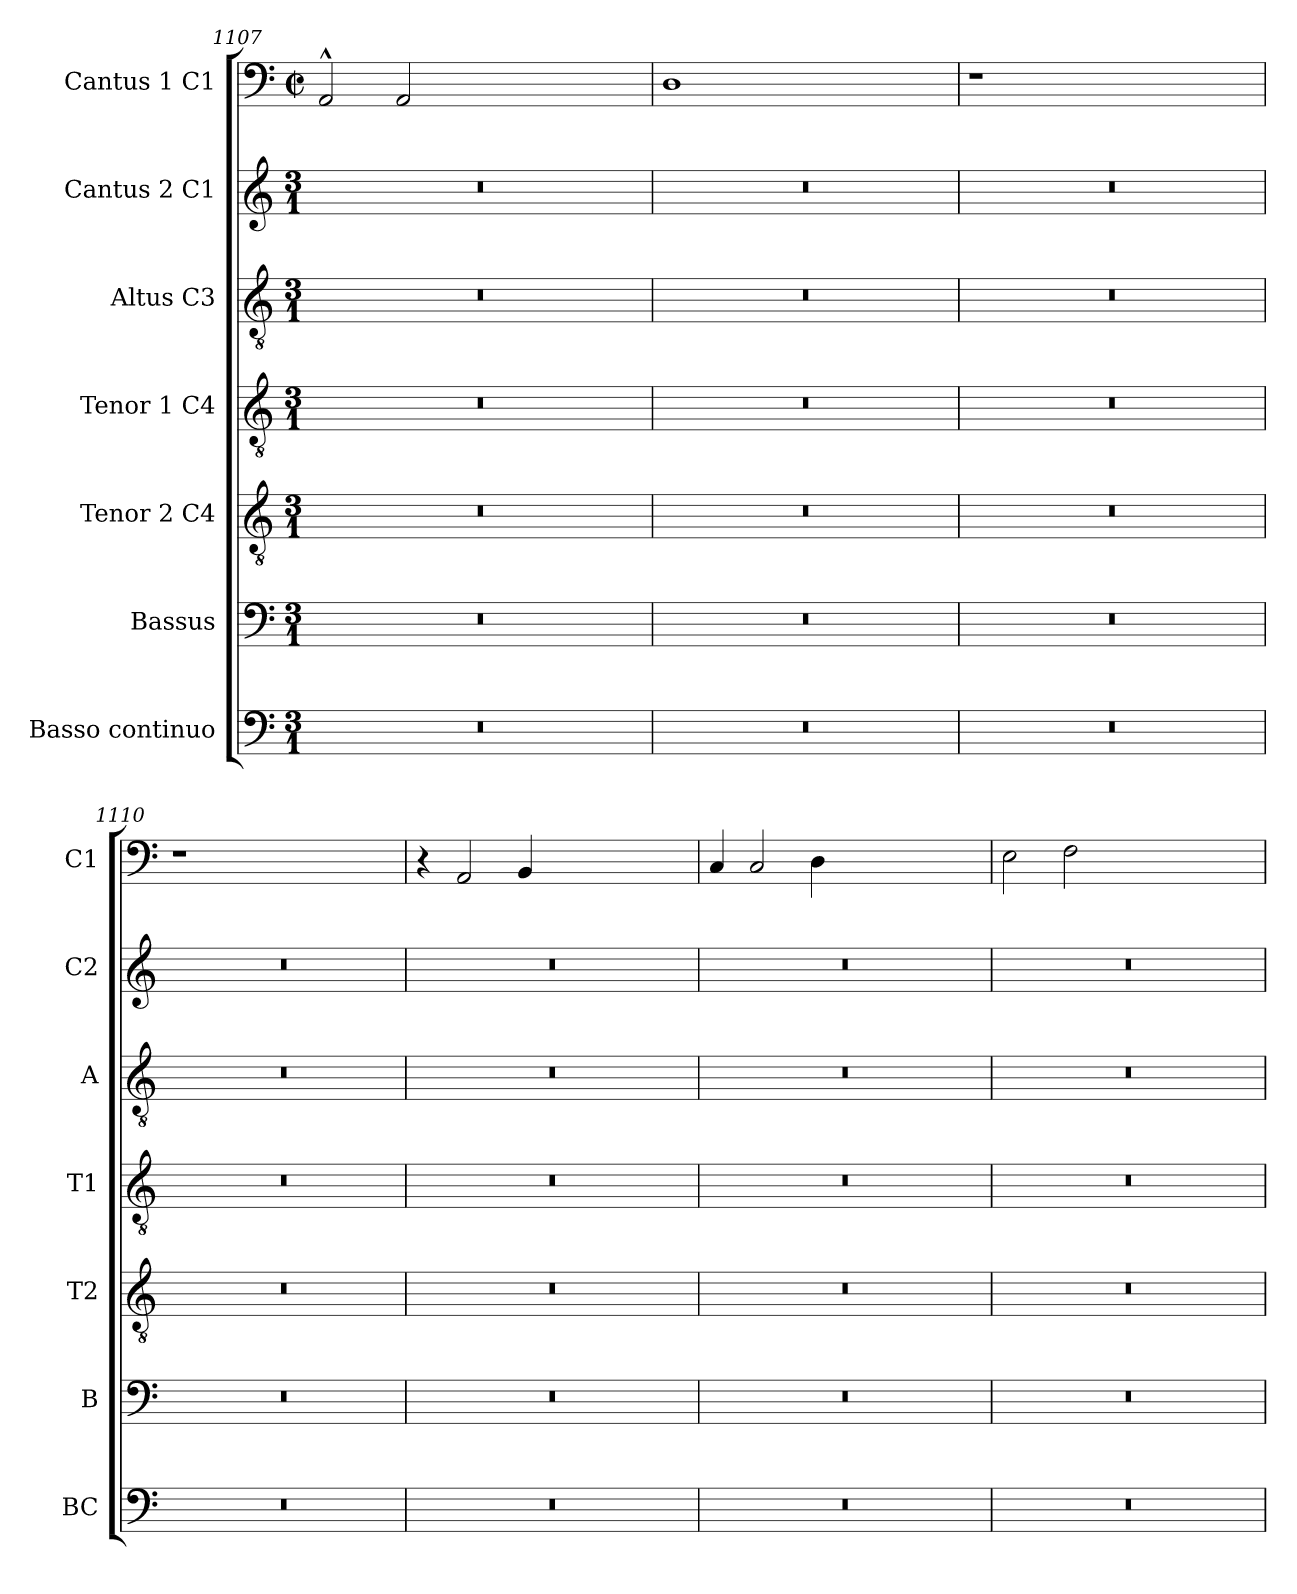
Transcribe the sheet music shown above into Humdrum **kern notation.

**kern	**kern	**kern	**kern	**kern	**kern	**kern
*part7	*part6	*part5	*part4	*part3	*part2	*part1
*staff7	*staff6	*staff5	*staff4	*staff3	*staff2	*staff1
*I"Basso continuo	*I"Bassus	*I"Tenor 2 C4	*I"Tenor 1 C4	*I"Altus C3	*I"Cantus 2 C1	*I"Cantus 1 C1
*I'BC	*I'B	*I'T2	*I'T1	*I'A	*I'C2	*I'C1
!!LO:LB:g=z
*clefF4	*clefF4	*clefGv2	*clefGv2	*clefGv2	*clefG2	*clefF4
*ITrd7c12	*	*	*	*	*	*
*k[]	*k[]	*k[]	*k[]	*k[]	*k[]	*k[]
*C:	*C:	*C:	*C:	*C:	*C:	*C:
*M3/1	*M3/1	*M3/1	*M3/1	*M3/1	*M3/1	*M2/2
*	*	*	*	*	*	*met(c|)
=1107	=1107	=1107	=1107	=1107	=1107	=1107
0.r	0.r	0.r	0.r	0.r	0.r	2AA^^</
.	.	.	.	.	.	2AA/
.	.	.	.	.	.	0ryy
=1108	=1108	=1108	=1108	=1108	=1108	=1108
0.r	0.r	0.r	0.r	0.r	0.r	1D
.	.	.	.	.	.	0ryy
=1109	=1109	=1109	=1109	=1109	=1109	=1109
0.r	0.r	0.r	0.r	0.r	0.r	1r
.	.	.	.	.	.	0ryy
=1110	=1110	=1110	=1110	=1110	=1110	=1110
0.r	0.r	0.r	0.r	0.r	0.r	1r
.	.	.	.	.	.	0ryy
=1111	=1111	=1111	=1111	=1111	=1111	=1111
0.r	0.r	0.r	0.r	0.r	0.r	4r
.	.	.	.	.	.	2AA/
.	.	.	.	.	.	4BB/
.	.	.	.	.	.	0ryy
=1112	=1112	=1112	=1112	=1112	=1112	=1112
0.r	0.r	0.r	0.r	0.r	0.r	4C/
.	.	.	.	.	.	2C/
.	.	.	.	.	.	4D\
.	.	.	.	.	.	0ryy
=1113	=1113	=1113	=1113	=1113	=1113	=1113
0.r	0.r	0.r	0.r	0.r	0.r	2E\
.	.	.	.	.	.	2F\
.	.	.	.	.	.	0ryy
=	=	=	=	=	=	=
*-	*-	*-	*-	*-	*-	*-
